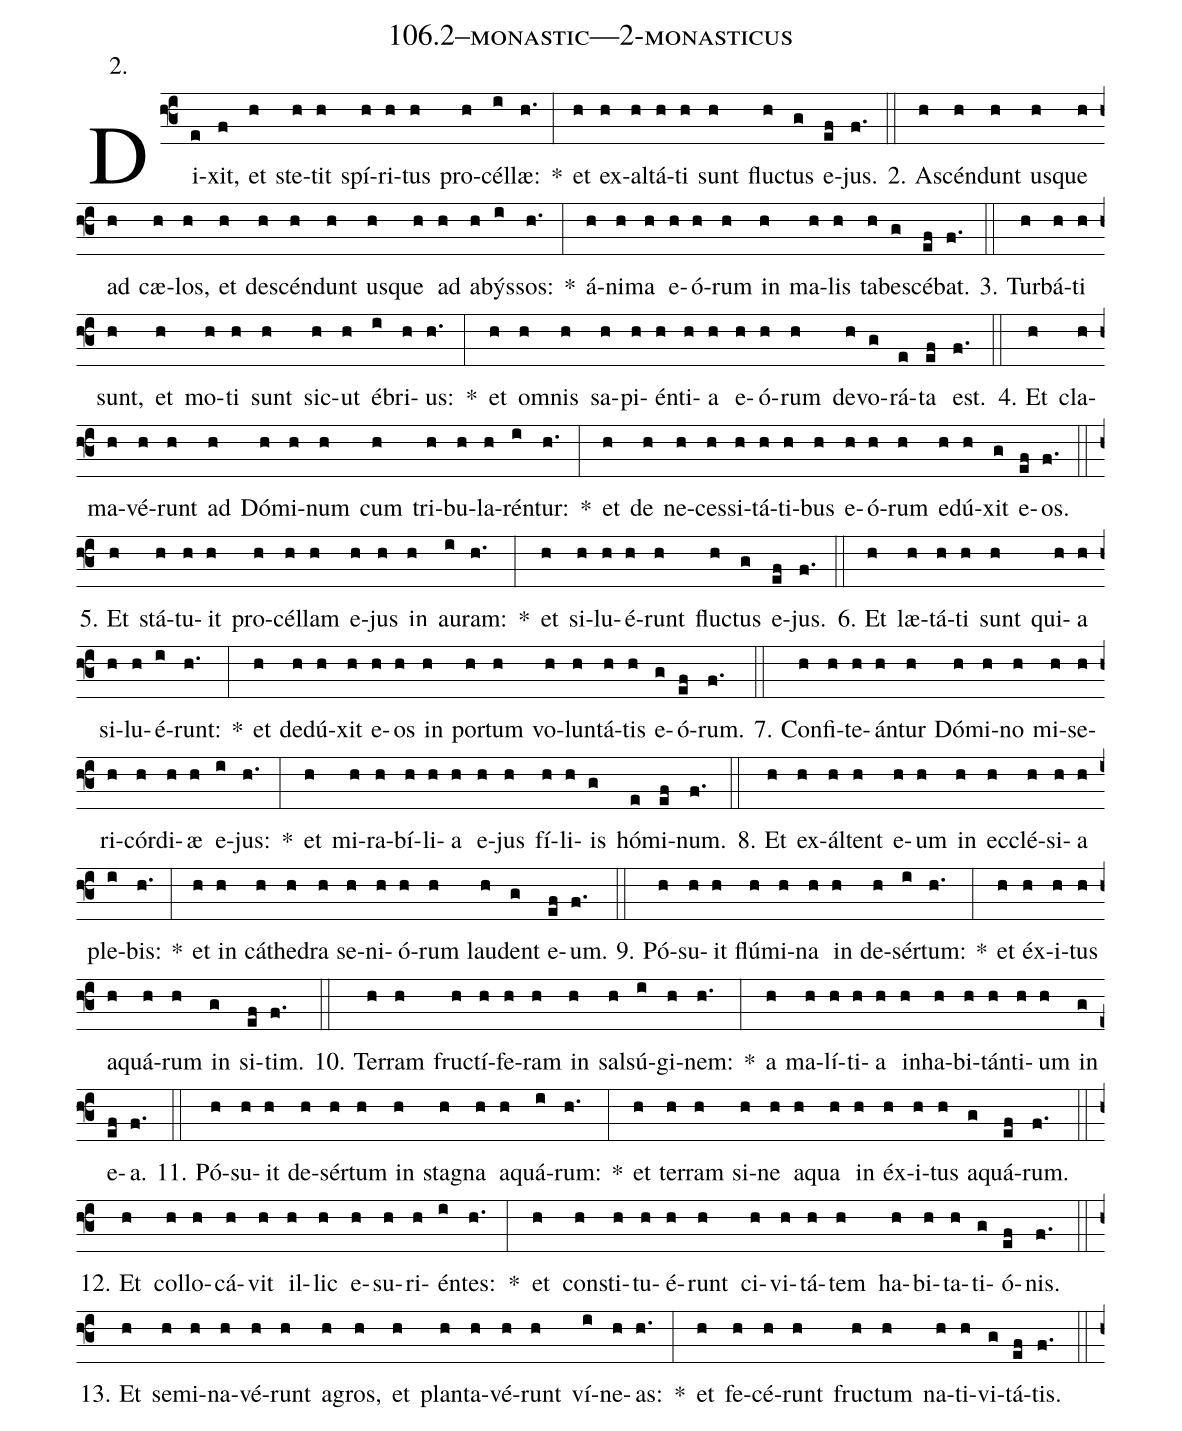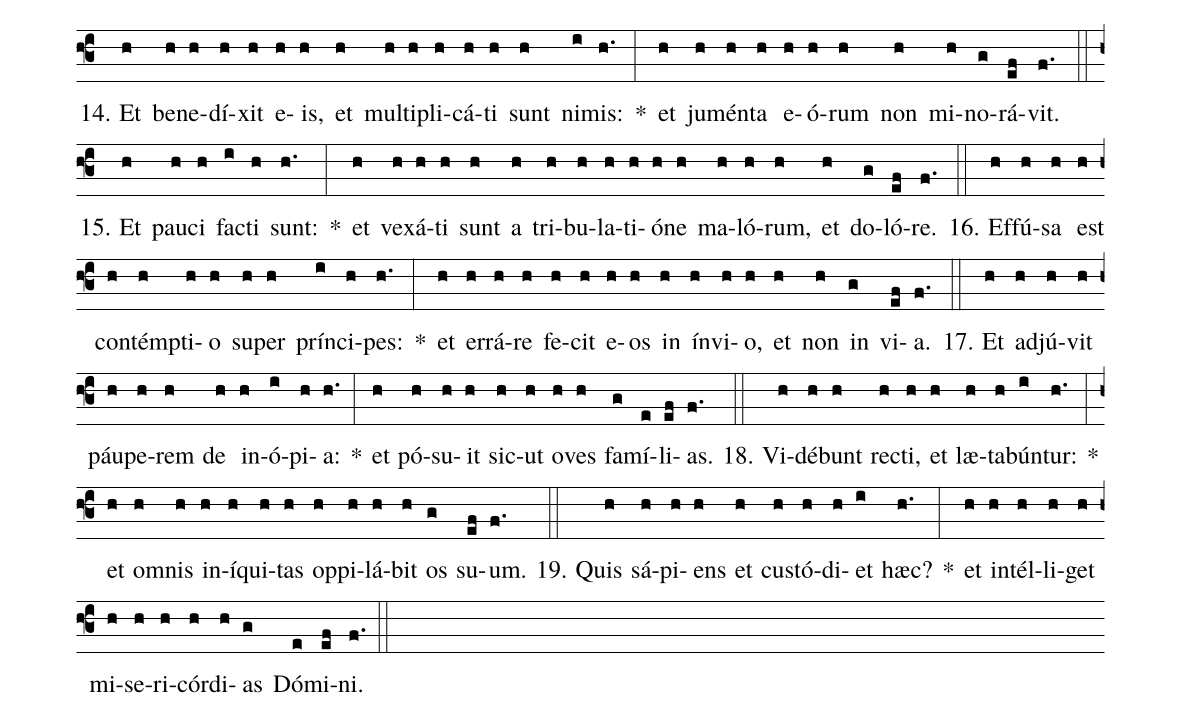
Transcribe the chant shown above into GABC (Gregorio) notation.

name: 106.2--monastic---2-monasticus;
annotation: 2.;
%%
(f3)Di(e)xit,(f) et(h) ste(h)tit(h) spí(h)ri(h)tus(h) pro(h)cél(i)læ:(h.) *(:) et(h) ex(h)al(h)tá(h)ti(h) sunt(h) fluc(h)tus(g) e(ef)jus.(f.) (::)
2. A(h)scén(h)dunt(h) us(h)que(h) ad(h) cæ(h)los,(h) et(h) de(h)scén(h)dunt(h) us(h)que(h) ad(h) a(h)býs(i)sos:(h.) *(:) á(h)ni(h)ma(h) e(h)ó(h)rum(h) in(h) ma(h)lis(h) ta(h)be(g)scé(ef)bat.(f.) (::)
3. Tur(h)bá(h)ti(h) sunt,(h) et(h) mo(h)ti(h) sunt(h) sic(h)ut(h) é(i)bri(h)us:(h.) *(:) et(h) om(h)nis(h) sa(h)pi(h)én(h)ti(h)a(h) e(h)ó(h)rum(h) de(h)vo(g)rá(e)ta(ef) est.(f.) (::)
4. Et(h) cla(h)ma(h)vé(h)runt(h) ad(h) Dó(h)mi(h)num(h) cum(h) tri(h)bu(h)la(h)rén(i)tur:(h.) *(:) et(h) de(h) ne(h)ces(h)si(h)tá(h)ti(h)bus(h) e(h)ó(h)rum(h) e(h)dú(h)xit(g) e(ef)os.(f.) (::)
5. Et(h) stá(h)tu(h)it(h) pro(h)cél(h)lam(h) e(h)jus(h) in(h) au(i)ram:(h.) *(:) et(h) si(h)lu(h)é(h)runt(h) fluc(h)tus(g) e(ef)jus.(f.) (::)
6. Et(h) læ(h)tá(h)ti(h) sunt(h) qui(h)a(h) si(h)lu(h)é(i)runt:(h.) *(:) et(h) de(h)dú(h)xit(h) e(h)os(h) in(h) por(h)tum(h) vo(h)lun(h)tá(h)tis(h) e(g)ó(ef)rum.(f.) (::)
7. Con(h)fi(h)te(h)án(h)tur(h) Dó(h)mi(h)no(h) mi(h)se(h)ri(h)cór(h)di(h)æ(h) e(i)jus:(h.) *(:) et(h) mi(h)ra(h)bí(h)li(h)a(h) e(h)jus(h) fí(h)li(h)is(g) hó(e)mi(ef)num.(f.) (::)
8. Et(h) ex(h)ál(h)tent(h) e(h)um(h) in(h) ec(h)clé(h)si(h)a(h) ple(i)bis:(h.) *(:) et(h) in(h) cá(h)the(h)dra(h) se(h)ni(h)ó(h)rum(h) lau(h)dent(g) e(ef)um.(f.) (::)
9. Pó(h)su(h)it(h) flú(h)mi(h)na(h) in(h) de(h)sér(i)tum:(h.) *(:) et(h) éx(h)i(h)tus(h) a(h)quá(h)rum(h) in(g) si(ef)tim.(f.) (::)
10. Ter(h)ram(h) fruc(h)tí(h)fe(h)ram(h) in(h) sal(h)sú(i)gi(h)nem:(h.) *(:) a(h) ma(h)lí(h)ti(h)a(h) in(h)ha(h)bi(h)tán(h)ti(h)um(h) in(g) e(ef)a.(f.) (::)
11. Pó(h)su(h)it(h) de(h)sér(h)tum(h) in(h) sta(h)gna(h) a(h)quá(i)rum:(h.) *(:) et(h) ter(h)ram(h) si(h)ne(h) a(h)qua(h) in(h) éx(h)i(h)tus(h) a(g)quá(ef)rum.(f.) (::)
12. Et(h) col(h)lo(h)cá(h)vit(h) il(h)lic(h) e(h)su(h)ri(h)én(i)tes:(h.) *(:) et(h) con(h)sti(h)tu(h)é(h)runt(h) ci(h)vi(h)tá(h)tem(h) ha(h)bi(h)ta(h)ti(g)ó(ef)nis.(f.) (::)
13. Et(h) se(h)mi(h)na(h)vé(h)runt(h) a(h)gros,(h) et(h) plan(h)ta(h)vé(h)runt(h) ví(i)ne(h)as:(h.) *(:) et(h) fe(h)cé(h)runt(h) fruc(h)tum(h) na(h)ti(h)vi(g)tá(ef)tis.(f.) (::)
14. Et(h) be(h)ne(h)dí(h)xit(h) e(h)is,(h) et(h) mul(h)ti(h)pli(h)cá(h)ti(h) sunt(h) ni(i)mis:(h.) *(:) et(h) ju(h)mén(h)ta(h) e(h)ó(h)rum(h) non(h) mi(h)no(g)rá(ef)vit.(f.) (::)
15. Et(h) pau(h)ci(h) fac(i)ti(h) sunt:(h.) *(:) et(h) ve(h)xá(h)ti(h) sunt(h) a(h) tri(h)bu(h)la(h)ti(h)ó(h)ne(h) ma(h)ló(h)rum,(h) et(h) do(g)ló(ef)re.(f.) (::)
16. Ef(h)fú(h)sa(h) est(h) con(h)témp(h)ti(h)o(h) su(h)per(h) prín(i)ci(h)pes:(h.) *(:) et(h) er(h)rá(h)re(h) fe(h)cit(h) e(h)os(h) in(h) ín(h)vi(h)o,(h) et(h) non(h) in(g) vi(ef)a.(f.) (::)
17. Et(h) ad(h)jú(h)vit(h) páu(h)pe(h)rem(h) de(h) in(h)ó(i)pi(h)a:(h.) *(:) et(h) pó(h)su(h)it(h) sic(h)ut(h) o(h)ves(h) fa(g)mí(e)li(ef)as.(f.) (::)
18. Vi(h)dé(h)bunt(h) rec(h)ti,(h) et(h) læ(h)ta(h)bún(i)tur:(h.) *(:) et(h) om(h)nis(h) in(h)í(h)qui(h)tas(h) op(h)pi(h)lá(h)bit(h) os(g) su(ef)um.(f.) (::)
19. Quis(h) sá(h)pi(h)ens(h) et(h) cus(h)tó(h)di(h)et(i) hæc?(h.) *(:) et(h) in(h)tél(h)li(h)get(h) mi(h)se(h)ri(h)cór(h)di(h)as(g) Dó(e)mi(ef)ni.(f.) (::)
